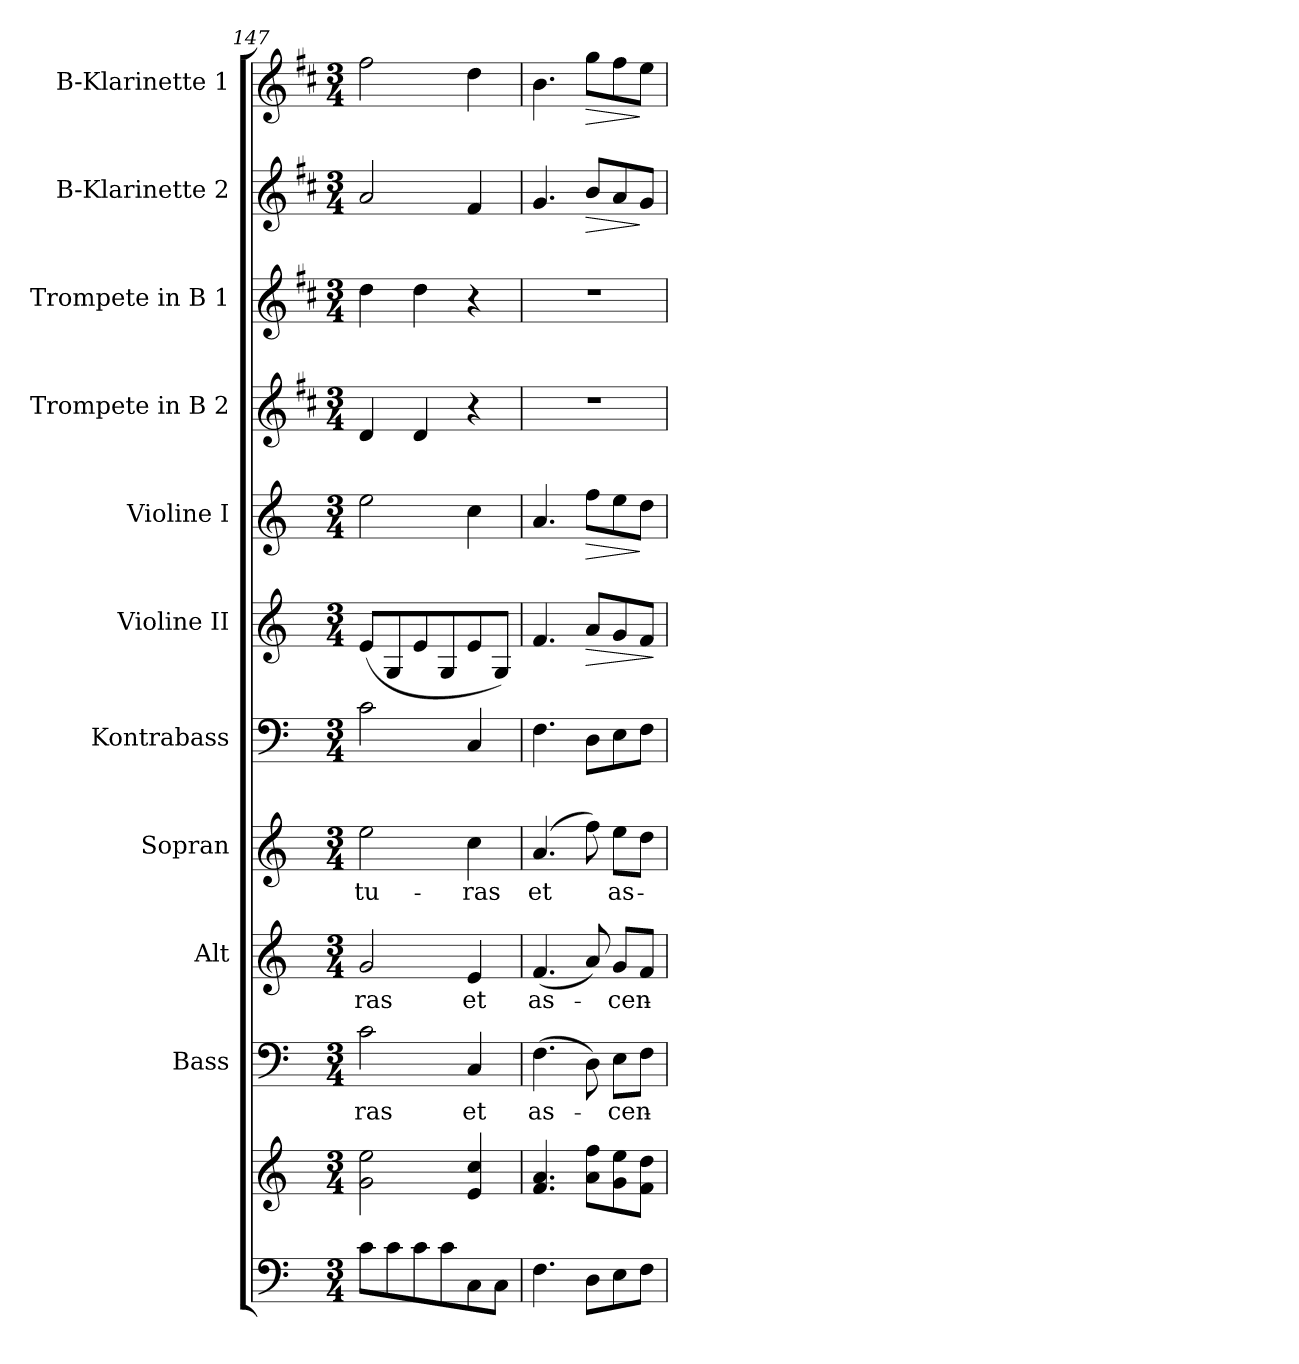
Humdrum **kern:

**kern	**kern	**kern	**text	**kern	**text	**kern	**text	**kern	**kern	**dynam	**kern	**dynam	**kern	**kern	**kern	**dynam	**kern	**dynam
*part11	*part11	*part10	*part10	*part9	*part9	*part8	*part8	*part7	*part6	*part6	*part5	*part5	*part4	*part3	*part2	*part2	*part1	*part1
*staff12	*staff11	*staff10	*staff10	*staff9	*staff9	*staff8	*staff8	*staff7	*staff6	*staff6	*staff5	*staff5	*staff4	*staff3	*staff2	*staff2	*staff1	*staff1
*	*	*I"Bass	*	*I"Alt	*	*I"Sopran	*	*I"Kontrabass	*I"Violine II	*	*I"Violine I	*	*I"Trompete in B 2	*I"Trompete in B 1	*I"B-Klarinette 2	*	*I"B-Klarinette 1	*
*	*	*I'B.	*	*I'A.	*	*I'S.	*	*I'Kb.	*I'Vl. II	*	*I'Vl. I	*	*I'Tr. 2	*I'Tr. 1	*I'B Kl. 2	*	*I'B Kl. 1	*
*clefF4	*clefG2	*clefF4	*	*clefG2	*	*clefG2	*	*clefF4	*clefG2	*	*clefG2	*	*clefG2	*clefG2	*clefG2	*	*clefG2	*
*	*	*	*	*	*	*	*	*ITrd7c12	*	*	*	*	*ITrd1c2	*ITrd1c2	*ITrd1c2	*	*ITrd1c2	*
*k[]	*k[]	*k[]	*	*k[]	*	*k[]	*	*k[]	*k[]	*	*k[]	*	*k[]	*k[]	*k[]	*	*k[]	*
*C:	*C:	*C:	*	*C:	*	*C:	*	*C:	*C:	*	*C:	*	*C:	*C:	*C:	*	*C:	*
*M3/4	*M3/4	*M3/4	*	*M3/4	*	*M3/4	*	*M3/4	*M3/4	*	*M3/4	*	*M3/4	*M3/4	*M3/4	*	*M3/4	*
=147	=147	=147	=147	=147	=147	=147	=147	=147	=147	=147	=147	=147	=147	=147	=147	=147	=147	=147
!	!	!	!LO:LY:b	!	!LO:LY:b	!	!LO:LY:b	!	!	!	!	!	!	!	!	!	!	!
8c\L	2g\ 2ee\	2c\	-ras	2g/	-ras	2ee\	-tu-	2C\	(<8e/L	.	2ee\	.	4c/	4cc\	2g/	.	2ee\	.
8c\	.	.	.	.	.	.	.	.	8G/	.	.	.	.	.	.	.	.	.
8c\	.	.	.	.	.	.	.	.	8e/	.	.	.	4c/	4cc\	.	.	.	.
8c\	.	.	.	.	.	.	.	.	8G/	.	.	.	.	.	.	.	.	.
!	!	!	!LO:LY:b	!	!LO:LY:b	!	!LO:LY:b	!	!	!	!	!	!	!	!	!	!	!
8C\	4e/ 4cc/	4C/	et	4e/	et	4cc\	-ras	4CC/	8e/	.	4cc\	.	4r	4r	4e/	.	4cc\	.
8C\J	.	.	.	.	.	.	.	.	8G/J)	.	.	.	.	.	.	.	.	.
=148	=148	=148	=148	=148	=148	=148	=148	=148	=148	=148	=148	=148	=148	=148	=148	=148	=148	=148
!	!	!	!LO:LY:b	!	!LO:LY:b	!	!LO:LY:b	!	!	!	!	!	!	!	!	!	!	!
4.F\	4.f/ 4.a/	(>4.F\	as-	(<4.f/	as-	(4.a/	et	4.FF\	4.f/	.	4.a/	.	2.r	2.r	4.f/	.	4.a\	.
!	!	!	!	!	!	!	!	!	!	!LO:HP:b	!	!LO:HP:b	!	!	!	!LO:HP:b	!	!LO:HP:b
8D\L	8a\ 8ff\L	8D\)	.	8a/)	.	8ff\)	.	8DD\L	8a/L	>	8ff\L	>	.	.	8a/L	>	8ff\L	>
!	!	!	!LO:LY:b	!	!LO:LY:b	!	!LO:LY:b	!	!	!	!	!	!	!	!	!	!	!
8E\	8g\ 8ee\	8E\L	-cen-	8g/L	-cen-	8ee\L	as-	8EE\	8g/	.	8ee\	.	.	.	8g/	.	8ee\	.
8F\J	8f\ 8dd\J	8F\J	.	8f/J	.	8dd\J	.	8FF\J	8f/J	.	8dd\J	]	.	.	8f/J	]	8dd\J	]
.	.	.	.	.	.	.	.	.	.	]	.	.	.	.	.	.	.	.
=	=	=	=	=	=	=	=	=	=	=	=	=	=	=	=	=	=	=
*-	*-	*-	*-	*-	*-	*-	*-	*-	*-	*-	*-	*-	*-	*-	*-	*-	*-	*-
